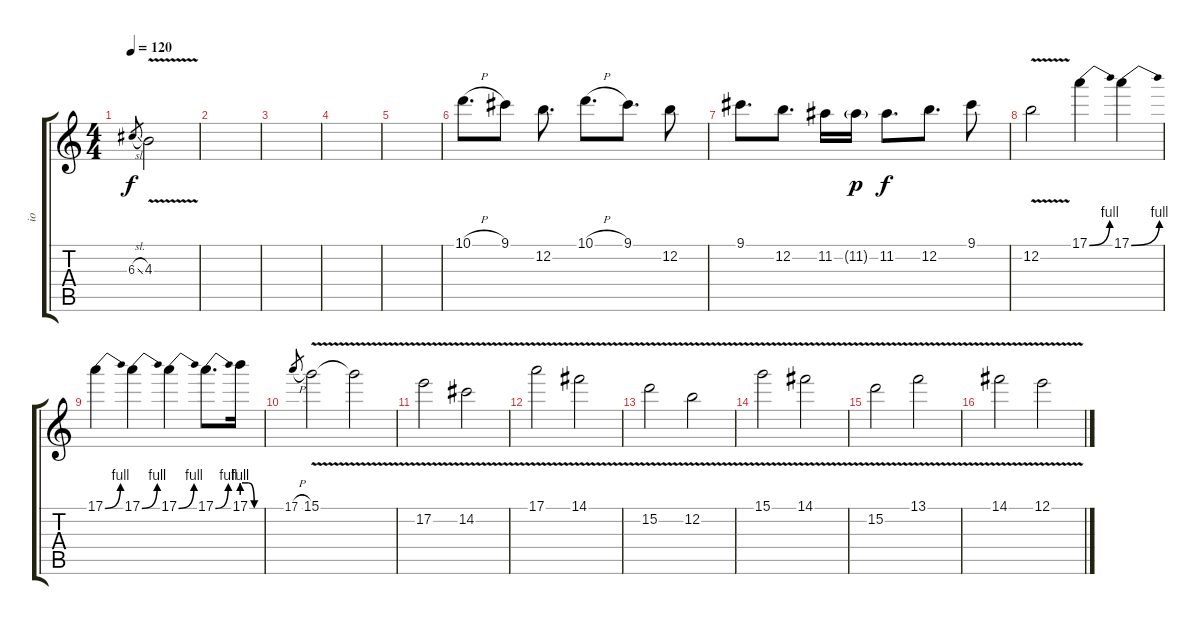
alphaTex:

\track ("io" "io") {instrument overdrivenguitar}
\staff {score tabs}
\tuning (E4 B3 G3 D3 A2 E2) {hide}
\ts (4 4)
\tempo 120
\clef g2
\ks c
6.3{sl}.8{gr dy f} 4.3{v}.2 |
|
|
|
|
10.1{h}.8{d} 9.1.8 12.2.8{d} 10.1{h}.8{d} 9.1.8{d} 12.2.8 |
9.1.8{d} 12.2.8{d} 11.2.16 11.2{g}.16{dy p} 11.2.8{d dy f} 12.2.8{d} 9.1.8 |
12.2{v}.2 17.1{be (bend 0 0 60 4)}.4 17.1{be (bend 0 0 60 4)}.4 |
17.1{be (bend 0 0 60 4)}.4 17.1{be (bend 0 0 60 4)}.4 17.1{be (bend 0 0 60 4)}.4 17.1{be (bend 0 0 60 4)}.8{d} 17.1{be (custom 0 4 20 4 40 0 60 0)}.16 |
17.1{h}.8{gr} 15.1{v}.2 15.1{t}.2 |
17.2{v}.2 14.2{v}.2 |
17.1{v}.2 14.1{v}.2 |
15.2{v}.2 12.2{v}.2 |
15.1{v}.2 14.1{v}.2 |
15.2{v}.2 13.1{v}.2 |
14.1{v}.2 12.1{v}.2
